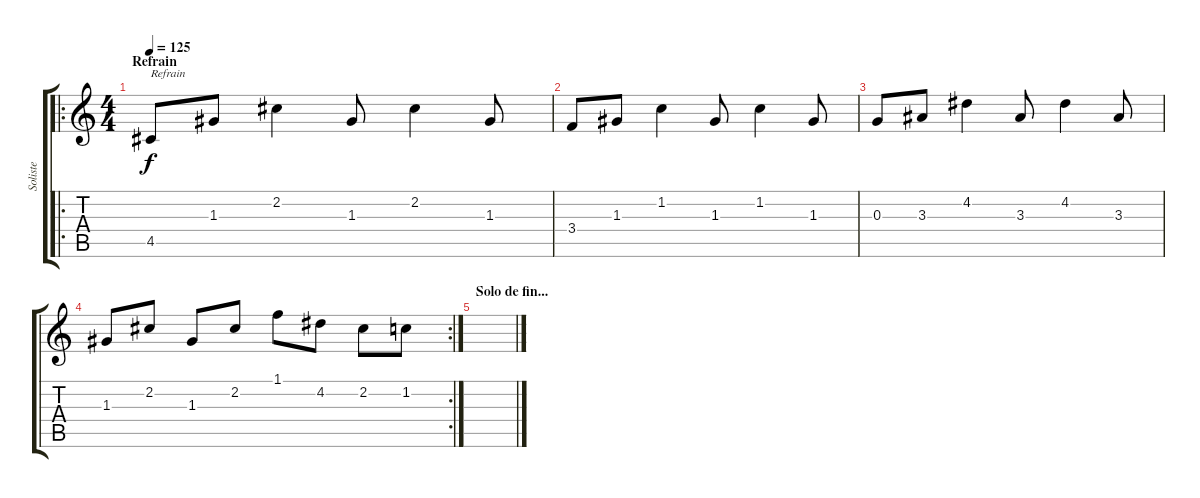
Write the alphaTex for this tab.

\track ("Soliste" "Soliste") {instrument overdrivenguitar}
\staff {score tabs}
\tuning (E4 B3 G3 D3 A2 E2) {hide}
\ro
\ts (4 4)
\section ("" "Refrain")
\tempo 125
\clef g2
\ks c
4.5.8{txt "Refrain" dy f} 1.3.8 2.2.4 1.3.8 2.2.4 1.3.8 |
3.4.8 1.3.8 1.2.4 1.3.8 1.2.4 1.3.8 |
0.3.8 3.3.8 4.2.4 3.3.8 4.2.4 3.3.8 |
\rc 2
1.3.8 2.2.8 1.3.8 2.2.8 1.1.8 4.2.8 2.2.8 1.2.8 |
\section ("" "Solo de fin...")
